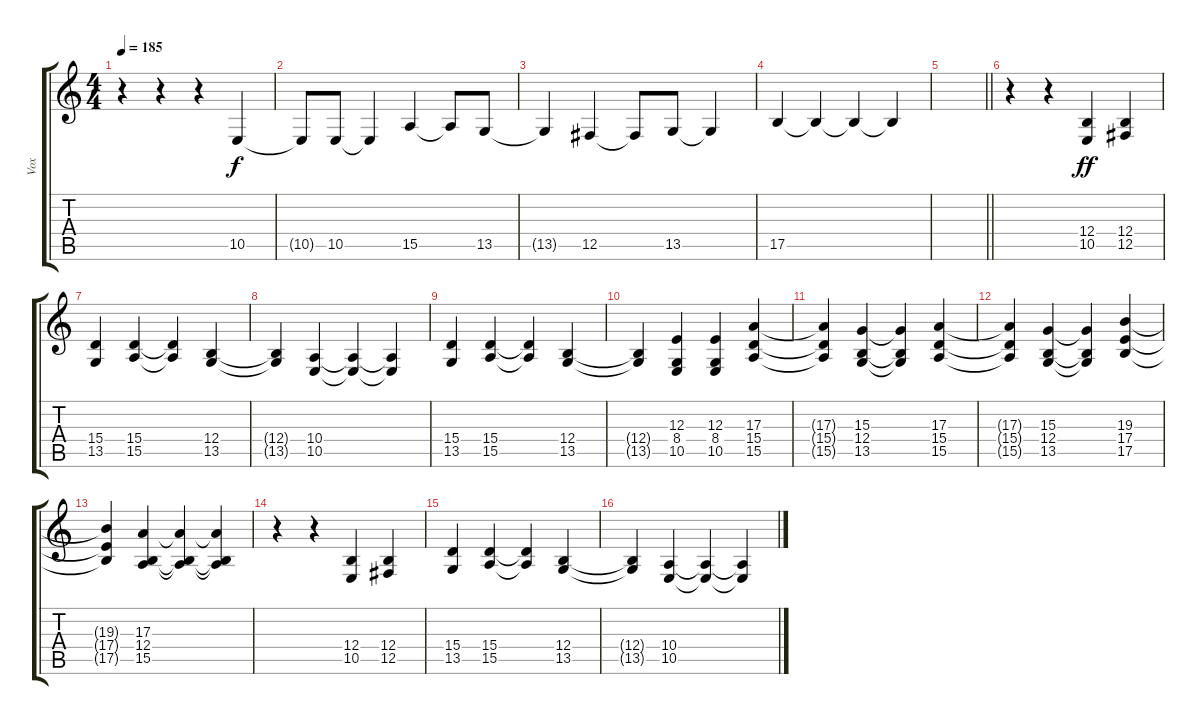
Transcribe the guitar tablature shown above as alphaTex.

\track ("Vox" "Vox") {instrument fx7echoes}
\staff {score tabs}
\tuning (Db4 Ab3 E3 B2 Gb2 Db2) {hide}
\ts (4 4)
\tempo 185
\clef g2
\ks c
r.4{dy f} r.4 r.4 10.5.4 |
10.5{t}.8 10.5.8 10.5{t}.4 15.5.4 15.5{t}.8 13.5.8 |
13.5{t}.4 12.5.4 12.5{t}.8 13.5.8 13.5{t}.4 |
17.5.4 17.5{t}.4 17.5{t}.4 17.5{t}.4 |
\barLineRight lightlight
|
\section ("" "")
r.4 r.4 (12.4 10.5).4{dy ff} (12.4 12.5).4 |
(15.4 13.5).4 (15.4 15.5).4 (15.4{t} 15.5{t}).4 (12.4 13.5).4 |
(12.4{t} 13.5{t}).4 (10.4 10.5).4 (10.4{t} 10.5{t}).4 (10.4{t} 10.5{t}).4 |
(15.4 13.5).4 (15.4 15.5).4 (15.4{t} 15.5{t}).4 (12.4 13.5).4 |
(12.4{t} 13.5{t}).4 (12.3 8.4 10.5).4 (12.3 8.4 10.5).4 (17.3 15.4 15.5).4 |
(17.3{t} 15.4{t} 15.5{t}).4 (15.3 12.4 13.5).4 (15.3{t} 12.4{t} 13.5{t}).4 (17.3 15.4 15.5).4 |
(17.3{t} 15.4{t} 15.5{t}).4 (15.3 12.4 13.5).4 (15.3{t} 12.4{t} 13.5{t}).4 (19.3 17.4 17.5).4 |
(19.3{t} 17.4{t} 17.5{t}).4 (17.3 12.4 15.5).4 (17.3{t} 12.4{t} 15.5{t}).4 (17.3{t} 12.4{t} 15.5{t}).4 |
r.4 r.4 (12.4 10.5).4 (12.4 12.5).4 |
(15.4 13.5).4 (15.4 15.5).4 (15.4{t} 15.5{t}).4 (12.4 13.5).4 |
(12.4{t} 13.5{t}).4 (10.4 10.5).4 (10.4{t} 10.5{t}).4 (10.4{t} 10.5{t}).4
